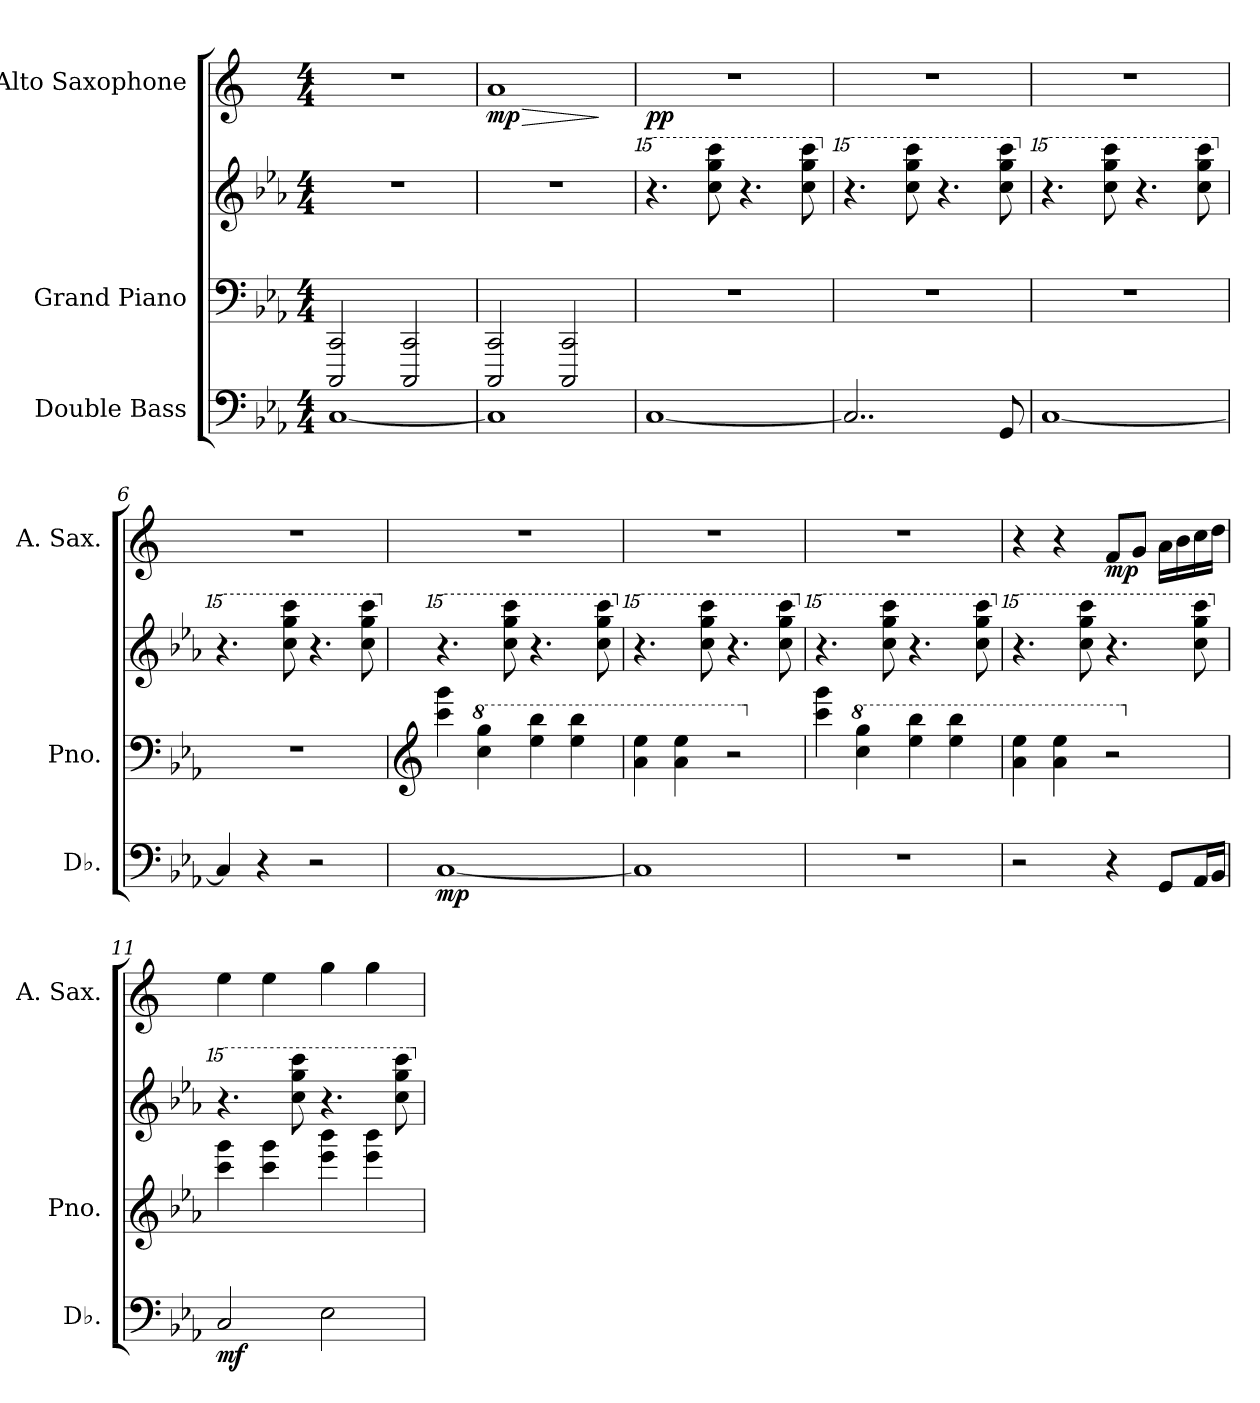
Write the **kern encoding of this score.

**kern	**dynam	**kern	**kern	**kern	**dynam
*part3	*part3	*part2	*part2	*part1	*part1
*staff4	*staff4	*staff3	*staff2	*staff1	*staff1
*I"Double Bass	*	*I"Grand Piano	*	*I"Alto Saxophone	*
*I'Db.	*	*I'Pno.	*	*I'A. Sax.	*
*clefF4	*	*clefF4	*clefG2	*clefG2	*
*ITrd7c12	*	*	*	*ITrd5c9	*
*k[b-e-a-]	*	*k[b-e-a-]	*k[b-e-a-]	*k[b-e-a-]	*
*M4/4	*	*M4/4	*M4/4	*M4/4	*
*MM80	*	*MM80	*MM80	*MM80	*
=1	=1	=1	=1	=1	=1
[1CC	.	2CCC/ 2CC/	1r	1r	.
.	.	2CCC/ 2CC/	.	.	.
=2	=2	=2	=2	=2	=2
!	!	!	!	!	!LO:HP:b
!	!	!	!	!	!LO:DY:n=1:b
1CC]	.	2CCC/ 2CC/	1r	1c	> mp
.	.	2CCC/ 2CC/	.	.	.
.	.	.	.	.	]
=3	=3	=3	=3	=3	=3
*	*	*	*15ma	*	*
!	!	!	!	!	!LO:DY:b
[1CC	.	1r	4.r	1r	pp
.	.	.	8cccc\ 8gggg\ 8ccccc\	.	.
.	.	.	4.r	.	.
.	.	.	8cccc\ 8gggg\ 8ccccc\	.	.
=4	=4	=4	=4	=4	=4
*	*	*	*X15ma	*	*
*	*	*	*15ma	*	*
2..CC/]	.	1r	4.r	1r	.
.	.	.	8cccc\ 8gggg\ 8ccccc\	.	.
.	.	.	4.r	.	.
8GGG/	.	.	8cccc\ 8gggg\ 8ccccc\	.	.
=5	=5	=5	=5	=5	=5
*	*	*	*X15ma	*	*
*	*	*	*15ma	*	*
[1CC	.	1r	4.r	1r	.
.	.	.	8cccc\ 8gggg\ 8ccccc\	.	.
.	.	.	4.r	.	.
.	.	.	8cccc\ 8gggg\ 8ccccc\	.	.
=6	=6	=6	=6	=6	=6
*	*	*	*X15ma	*	*
*	*	*	*15ma	*	*
4CC/]	.	1r	4.r	1r	.
4r	.	.	.	.	.
.	.	.	8cccc\ 8gggg\ 8ccccc\	.	.
2r	.	.	4.r	.	.
.	.	.	8cccc\ 8gggg\ 8ccccc\	.	.
=7	=7	=7	=7	=7	=7
*	*	*clefG2	*	*	*
*	*	*	*X15ma	*	*
*	*	*	*15ma	*	*
!	!LO:DY:b	!	!	!	!
[1CC	mp	4ccc\ 4ggg\	4.r	1r	.
*	*	*8va	*	*	*
.	.	4ccc\ 4ggg\	.	.	.
.	.	.	8cccc\ 8gggg\ 8ccccc\	.	.
.	.	4eee-\ 4bbb-\	4.r	.	.
.	.	4eee-\ 4bbb-\	.	.	.
.	.	.	8cccc\ 8gggg\ 8ccccc\	.	.
!!LO:LB:g=z
=8	=8	=8	=8	=8	=8
*	*	*	*X15ma	*	*
*	*	*	*15ma	*	*
1CC]	.	4aa-\ 4eee-\	4.r	1r	.
.	.	4aa-\ 4eee-\	.	.	.
.	.	.	8cccc\ 8gggg\ 8ccccc\	.	.
.	.	2r	4.r	.	.
.	.	.	8cccc\ 8gggg\ 8ccccc\	.	.
=9	=9	=9	=9	=9	=9
*	*	*X8va	*	*	*
*	*	*	*X15ma	*	*
*	*	*	*15ma	*	*
1r	.	4ccc\ 4ggg\	4.r	1r	.
*	*	*8va	*	*	*
.	.	4ccc\ 4ggg\	.	.	.
.	.	.	8cccc\ 8gggg\ 8ccccc\	.	.
.	.	4eee-\ 4bbb-\	4.r	.	.
.	.	4eee-\ 4bbb-\	.	.	.
.	.	.	8cccc\ 8gggg\ 8ccccc\	.	.
=10	=10	=10	=10	=10	=10
*	*	*	*X15ma	*	*
*	*	*	*15ma	*	*
2r	.	4aa-\ 4eee-\	4.r	4r	.
.	.	4aa-\ 4eee-\	.	4r	.
.	.	.	8cccc\ 8gggg\ 8ccccc\	.	.
!	!	!	!	!	!LO:DY:b
4r	.	2r	4.r	8A-/L	mp
.	.	.	.	8B-/J	.
8GGG/L	.	.	.	16c\LL	.
.	.	.	.	16d\	.
16AAA-/L	.	.	8cccc\ 8gggg\ 8ccccc\	16e-\	.
16BBB-/JJ	.	.	.	16f\JJ	.
=11	=11	=11	=11	=11	=11
*	*	*X8va	*	*	*
*	*	*	*X15ma	*	*
*	*	*	*15ma	*	*
!	!LO:DY:b	!	!	!	!
2CC/	mf	4ccc\ 4ggg\	4.r	4g\	.
.	.	4ccc\ 4ggg\	.	4g\	.
.	.	.	8cccc\ 8gggg\ 8ccccc\	.	.
2EE-\	.	4eee-\ 4bbb-\	4.r	4b-\	.
.	.	4eee-\ 4bbb-\	.	4b-\	.
.	.	.	8cccc\ 8gggg\ 8ccccc\	.	.
*	*	*	*X15ma	*	*
=	=	=	=	=	=
*-	*-	*-	*-	*-	*-
